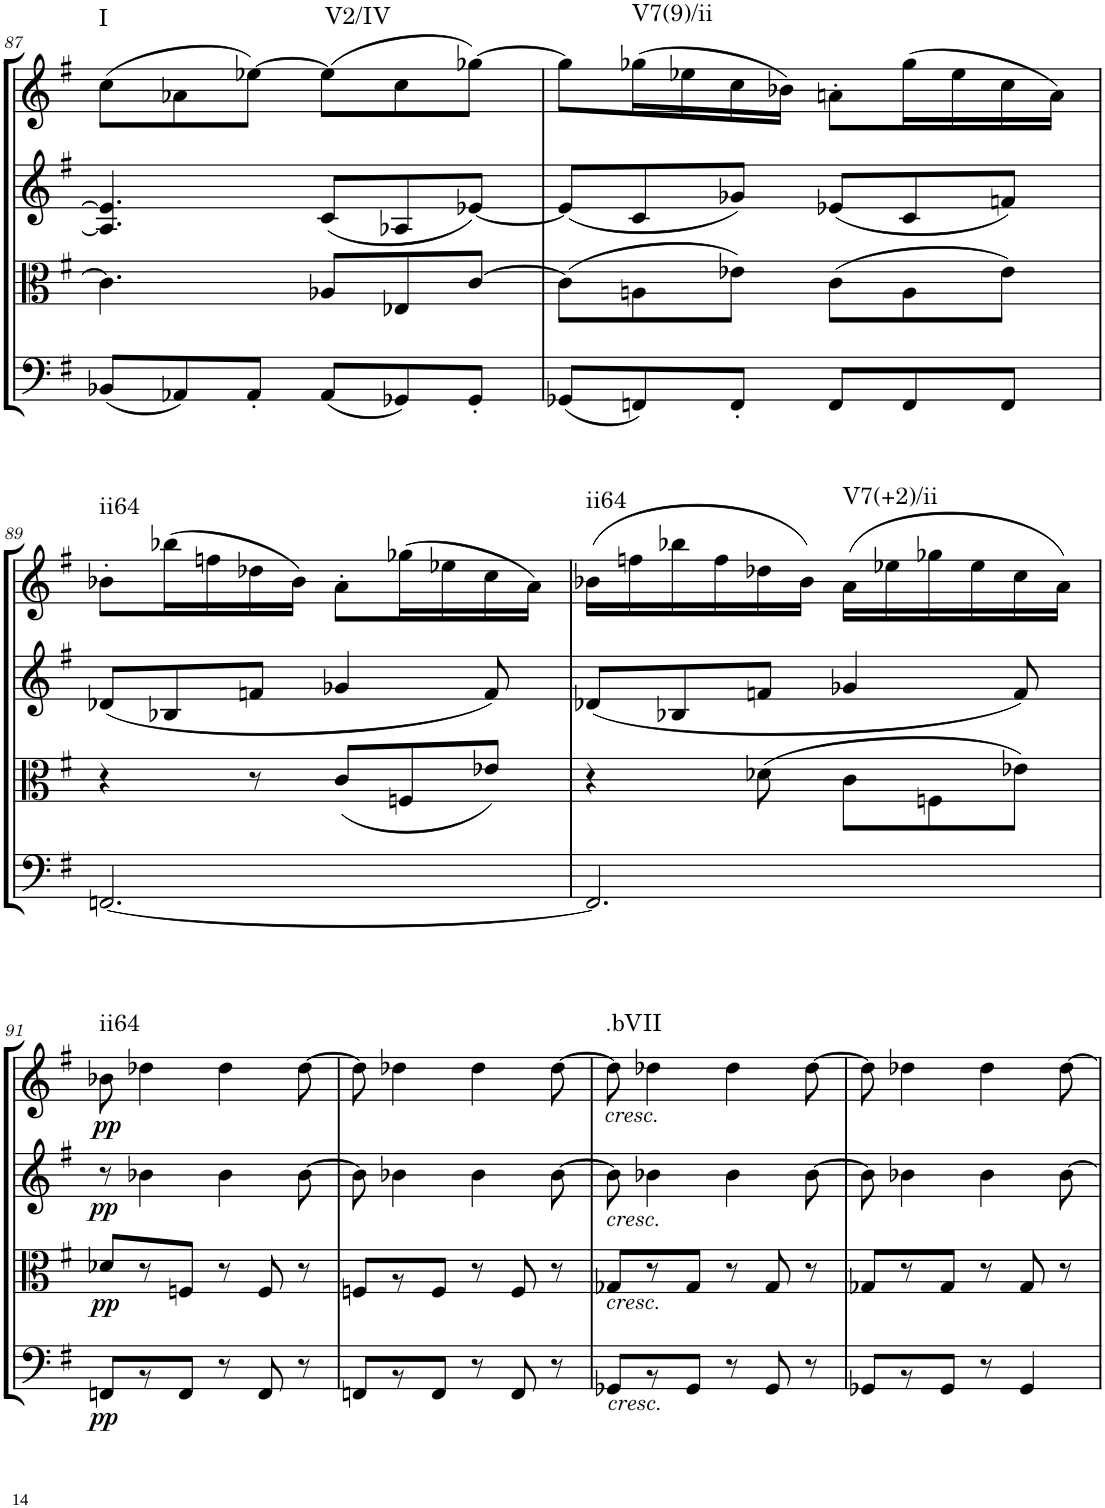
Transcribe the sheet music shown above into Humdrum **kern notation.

**kern	**dynam	**kern	**dynam	**kern	**dynam	**kern	**harte
*part4	*part4	*part3	*part3	*part2	*part2	*part1	*part1
*staff4	*staff4	*staff3	*staff3	*staff2	*staff2	*staff1	*
*I"Violoncello.	*	*I"Viola	*	*I"Violin II.	*	*I"Violin I.	*
*I'Vc	*	*I'Vla	*	*I'Vln	*	*I'Vln	*
!!LO:PB:g=z
*clefF4	*	*clefC3	*	*clefG2	*	*clefG2	*
*k[f#]	*	*k[f#]	*	*k[f#]	*	*k[f#]	*
*M6/8	*	*M6/8	*	*M6/8	*	*M6/8	*
=87	=87	=87	=87	=87	=87	=87	=87
!	!	!	!	!	!	!	!LO:H:kt=I
(8BB-X/L	.	4.c\]	.	4.A-/] 4.e-/]	.	(8cc\L	N
8AA-X/)	.	.	.	.	.	8a-X\	.
8AA-'/J	.	.	.	.	.	[8ee-X\J)	.
!	!	!	!	!	!	!	!LO:H:kt=V2/IV
(8AA-/L	.	8A-X/L	.	(8c/L	.	(8ee-\L]	N
8GG-X/)	.	8E-X/	.	8A-X/	.	8cc\	.
8GG-'/J	.	[8c/J	.	[8e-X/J)	.	[8gg-X\J)	.
=88	=88	=88	=88	=88	=88	=88	=88
(8GG-X/L	.	(8c\L]	.	(8e-/L]	.	8gg-\L]	.
!	!	!	!	!	!	!	!LO:H:kt=V7(9)/ii
8FFn/)	.	8An\	.	8c/	.	(16gg-X\L	N
.	.	.	.	.	.	16ee-X\	.
8FF'/J	.	8e-X\J)	.	8g-X/J)	.	16cc\	.
.	.	.	.	.	.	16b-X\JJ)	.
8FF/L	.	(8c\L	.	(8e-X/L	.	8an'\L	.
8FF/	.	8A\	.	8c/	.	(16gg-\L	.
.	.	.	.	.	.	16ee-\	.
8FF/J	.	8e-\J)	.	8fn/J)	.	16cc\	.
.	.	.	.	.	.	16a\JJ)	.
!!LO:LB:g=z
=89	=89	=89	=89	=89	=89	=89	=89
!	!	!	!	!	!	!	!LO:H:kt=ii64
[2.FFn/	.	4r	.	(8d-X/L	.	8b-X'\L	N
.	.	.	.	8B-X/	.	(16bb-X\L	.
.	.	.	.	.	.	16ffn\	.
.	.	8r	.	8fn/J	.	16dd-X\	.
.	.	.	.	.	.	16b-\JJ)	.
.	.	(8c/L	.	4g-X/	.	8a'\L	.
.	.	8Fn/	.	.	.	(16gg-X\L	.
.	.	.	.	.	.	16ee-X\	.
.	.	8e-X/J)	.	8f/)	.	16cc\	.
.	.	.	.	.	.	16a\JJ)	.
=90	=90	=90	=90	=90	=90	=90	=90
!	!	!	!	!	!	!	!LO:H:kt=ii64
2.FF/]	.	4r	.	(8d-X/L	.	(16b-X\LL	N
.	.	.	.	.	.	16ffn\	.
.	.	.	.	8B-X/	.	16bb-X\	.
.	.	.	.	.	.	16ff\	.
.	.	(8d-X\	.	8fn/J	.	16dd-X\	.
.	.	.	.	.	.	16b-\JJ)	.
!	!	!	!	!	!	!	!LO:H:kt=V7(+2)/ii
.	.	8c\L	.	4g-X/	.	(16a\LL	N
.	.	.	.	.	.	16ee-X\	.
.	.	8Fn\	.	.	.	16gg-X\	.
.	.	.	.	.	.	16ee-\	.
.	.	8e-X\J)	.	8f/)	.	16cc\	.
.	.	.	.	.	.	16a\JJ)	.
!!LO:LB:g=z
=91	=91	=91	=91	=91	=91	=91	=91
!	!LO:DY:b	!	!LO:DY:b	!	!LO:DY:b	!	!
!	!	!	!	!	!LO:DY:n=1:a	!	!LO:H:kt=ii64
8FFn/L	pp	8d-X/L	pp	8r	pp pp	8b-X\	N
8r	.	8r	.	4b-X\	.	4dd-X\	.
8FF/J	.	8Fn/J	.	.	.	.	.
8r	.	8r	.	4b-\	.	4dd-\	.
8FF/	.	8F/	.	.	.	.	.
8r	.	8r	.	[8b-\	.	[8dd-\	.
=92	=92	=92	=92	=92	=92	=92	=92
8FFn/L	.	8Fn/L	.	8b-\]	.	8dd-\]	.
8r	.	8r	.	4b-X\	.	4dd-X\	.
8FF/J	.	8F/J	.	.	.	.	.
8r	.	8r	.	4b-\	.	4dd-\	.
8FF/	.	8F/	.	.	.	.	.
8r	.	8r	.	[8b-\	.	[8dd-\	.
=93	=93	=93	=93	=93	=93	=93	=93
!	!	!	!	!	!	!LO:TX:b:i:t=cresc.	!
!	!	!	!	!LO:TX:b:i:t=cresc.	!	!	!
!	!	!LO:TX:b:i:t=cresc.	!	!	!	!	!
!LO:TX:b:i:t=cresc.	!	!	!	!	!	!	!LO:H:kt=.bVII
8GG-X/L	.	8G-X/L	.	8b-\]	.	8dd-\]	N
8r	.	8r	.	4b-X\	.	4dd-X\	.
8GG-/J	.	8G-/J	.	.	.	.	.
8r	.	8r	.	4b-\	.	4dd-\	.
8GG-/	.	8G-/	.	.	.	.	.
8r	.	8r	.	[8b-\	.	[8dd-\	.
=94	=94	=94	=94	=94	=94	=94	=94
8GG-X/L	.	8G-X/L	.	8b-\]	.	8dd-\]	.
8r	.	8r	.	4b-X\	.	4dd-X\	.
8GG-/J	.	8G-/J	.	.	.	.	.
8r	.	8r	.	4b-\	.	4dd-\	.
4GG-/	.	8G-/	.	.	.	.	.
.	.	8r	.	[8b-\	.	[8dd-\	.
=	=	=	=	=	=	=	=
*-	*-	*-	*-	*-	*-	*-	*-
